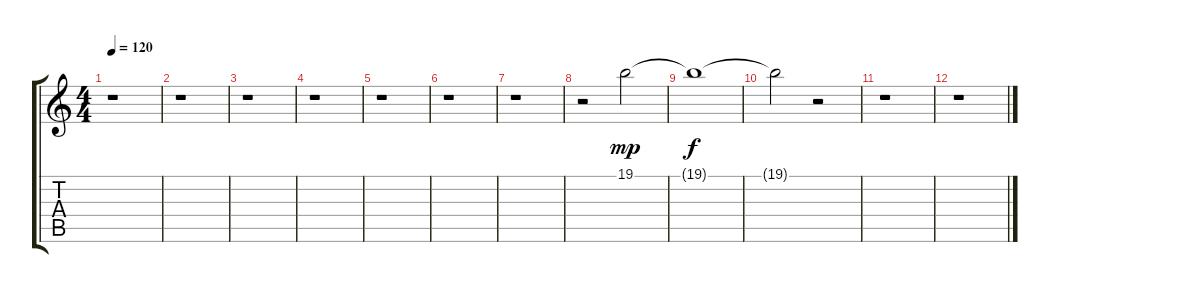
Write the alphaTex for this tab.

\track "" {instrument stringensemble1}
\staff {score tabs}
\tuning (E4 B3 G3 D3 A2 E2) {hide}
\ts (4 4)
\tempo 120
\clef g2
\ks c
r.1{dy ff} |
r.1 |
r.1 |
r.1 |
r.1 |
r.1 |
r.1 |
r.2 19.1.2{dy mp} |
19.1{t}.1{dy f} |
19.1{t}.2 r.2 |
r.1 |
r.1
